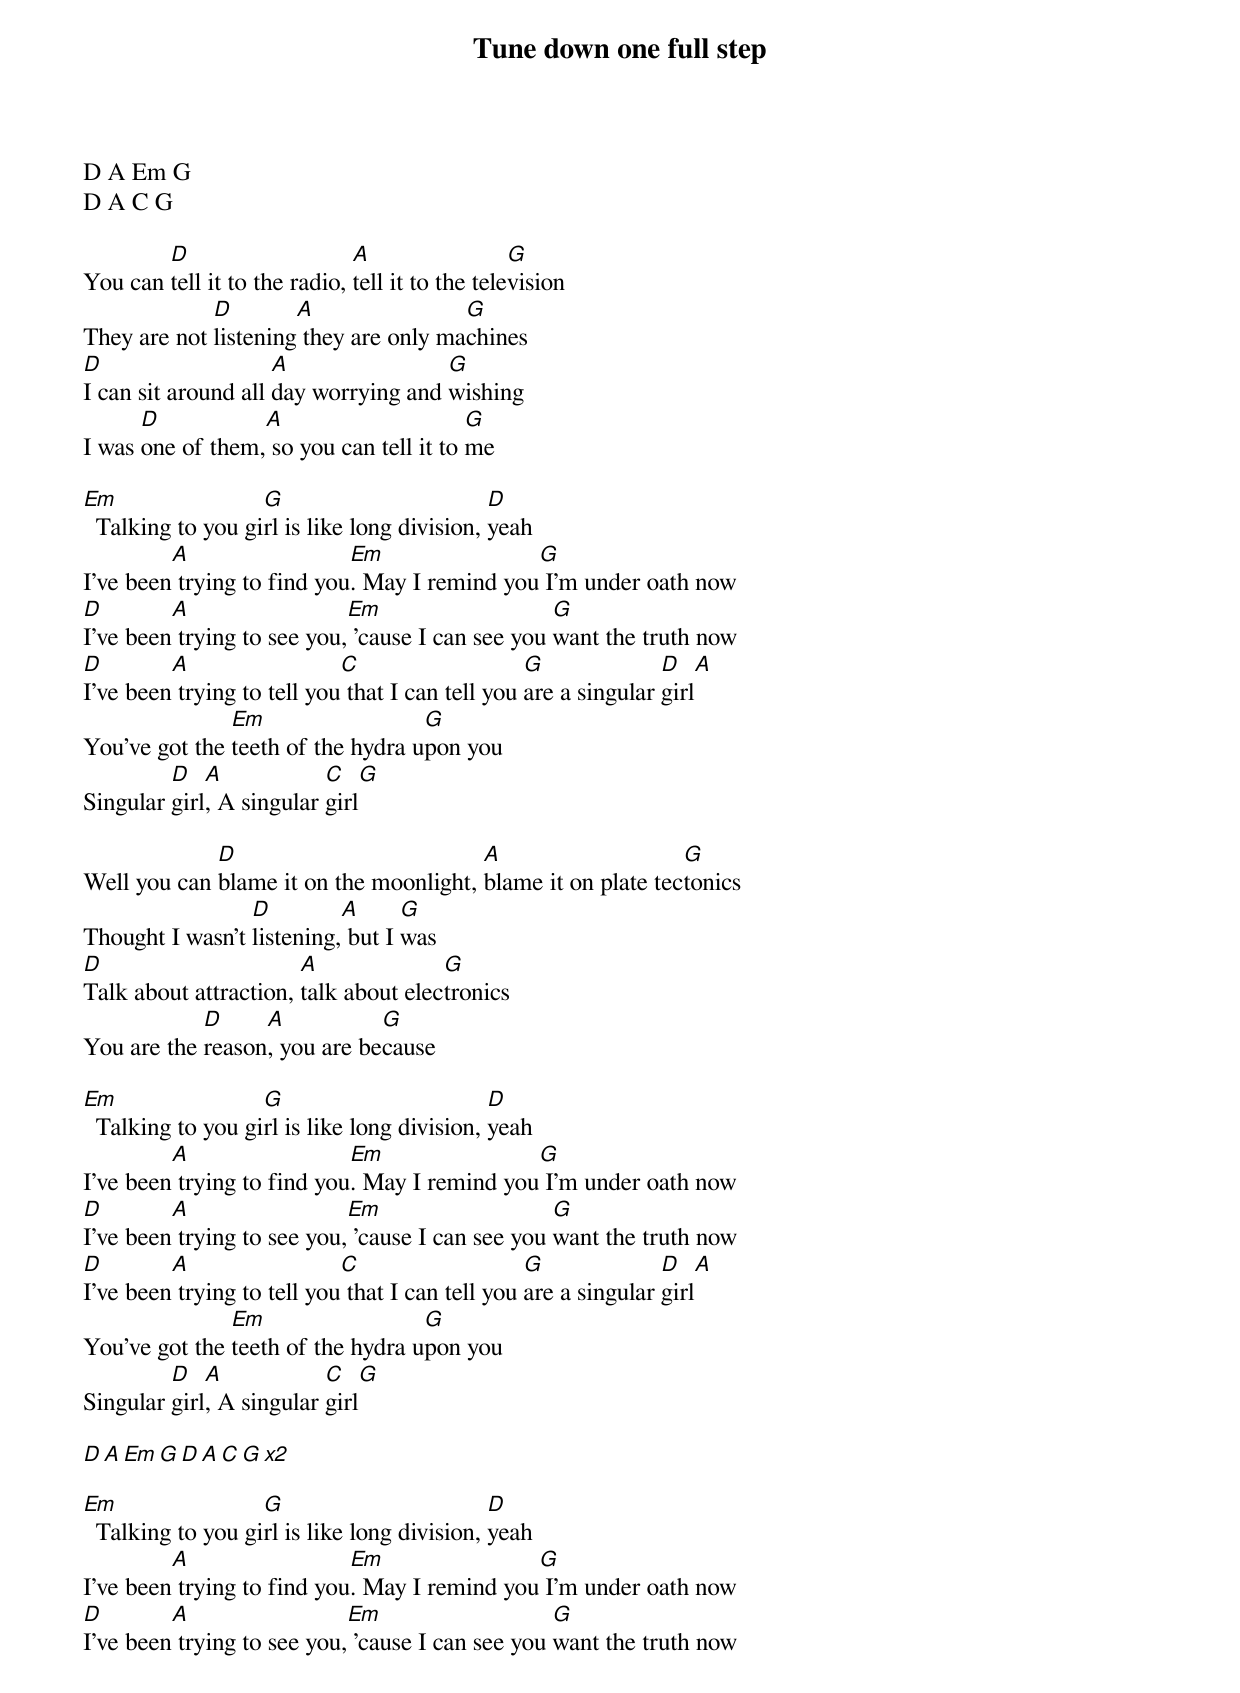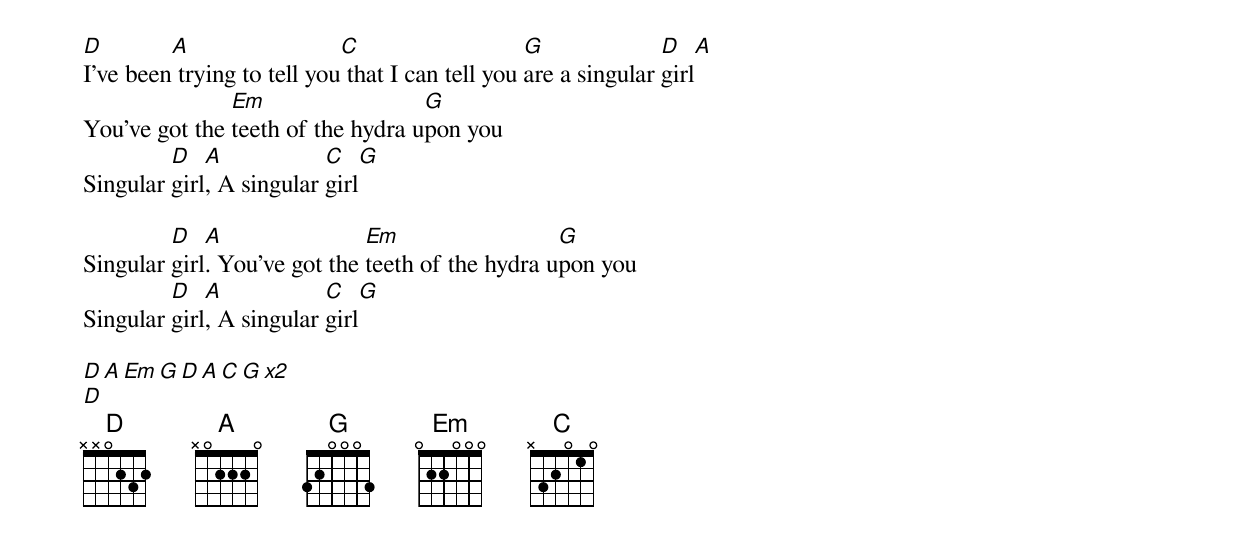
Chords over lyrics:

Tune down one full step

D A Em G
D A C G

        D                     A                  G
You can tell it to the radio, tell it to the television
             D        A                G
They are not listening they are only machines
D                    A                G
I can sit around all day worrying and wishing
      D           A                      G
I was one of them, so you can tell it to me

Em                 G                         D
  Talking to you girl is like long division, yeah
         A                  Em                G
I've been trying to find you. May I remind you I'm under oath now
D        A                  Em                    G
I've been trying to see you, 'cause I can see you want the truth now
D        A                  C                    G              D    A
I've been trying to tell you that I can tell you are a singular girl
               Em                  G
You've got the teeth of the hydra upon you
         D   A            C   G
Singular girl, A singular girl

             D                          A                    G
Well you can blame it on the moonlight, blame it on plate tectonics
                 D         A      G
Thought I wasn't listening, but I was
D                      A              G
Talk about attraction, talk about electronics
            D     A           G
You are the reason, you are because

Em                 G                         D
  Talking to you girl is like long division, yeah
         A                  Em                G
I've been trying to find you. May I remind you I'm under oath now
D        A                  Em                    G
I've been trying to see you, 'cause I can see you want the truth now
D        A                  C                    G              D    A
I've been trying to tell you that I can tell you are a singular girl
               Em                  G
You've got the teeth of the hydra upon you
         D   A            C   G
Singular girl, A singular girl

D A Em G D A C G x2

Em                 G                         D
  Talking to you girl is like long division, yeah
         A                  Em                G
I've been trying to find you. May I remind you I'm under oath now
D        A                  Em                    G
I've been trying to see you, 'cause I can see you want the truth now
D        A                  C                    G              D    A
I've been trying to tell you that I can tell you are a singular girl
               Em                  G
You've got the teeth of the hydra upon you
         D   A            C   G
Singular girl, A singular girl

         D   A                Em                  G
Singular girl. You've got the teeth of the hydra upon you
         D   A            C   G
Singular girl, A singular girl

D A Em G D A C G x2
D
